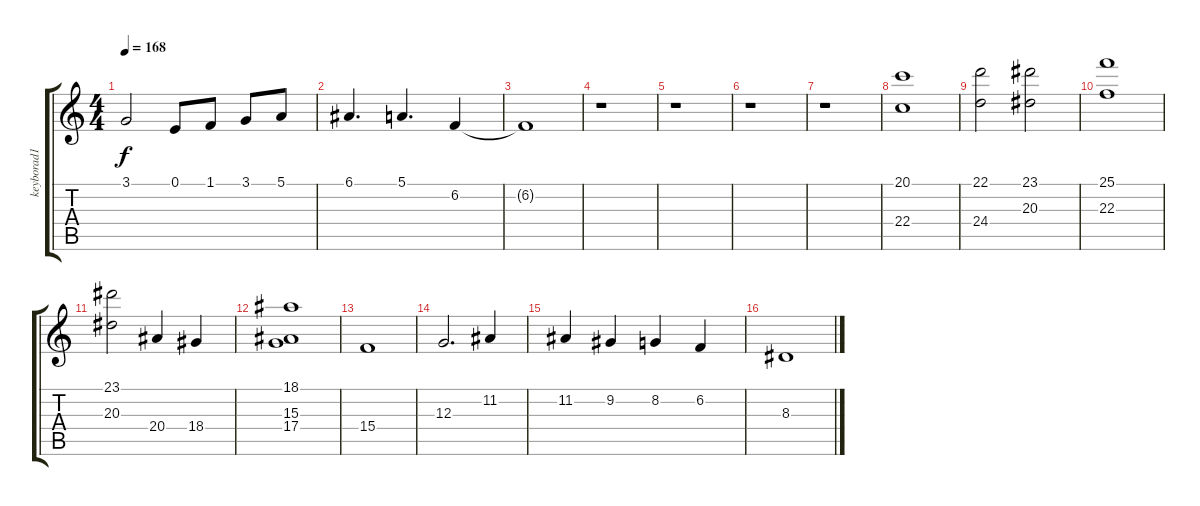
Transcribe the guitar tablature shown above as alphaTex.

\track ("keyborad1" "keyborad1") {instrument stringensemble1}
\staff {score tabs}
\tuning (E4 B3 G3 D3 A2 E2) {hide}
\ts (4 4)
\tempo 168
\clef g2
\ks c
3.1{t}.2{dy f} 0.1.8 1.1.8 3.1.8 5.1.8 |
6.1.4{d} 5.1.4{d} 6.2.4 |
6.2{t}.1 |
r.1 |
r.1 |
r.1 |
r.1 |
(20.1 22.4).1 |
(22.1 24.4).2 (23.1 20.3).2 |
(25.1 22.3).1 |
(23.1 20.3).2 20.4.4 18.4.4 |
(18.1 15.3 17.4).1 |
15.4.1 |
12.3.2{d} 11.2.4 |
11.2.4 9.2.4 8.2.4 6.2.4 |
8.3.1
